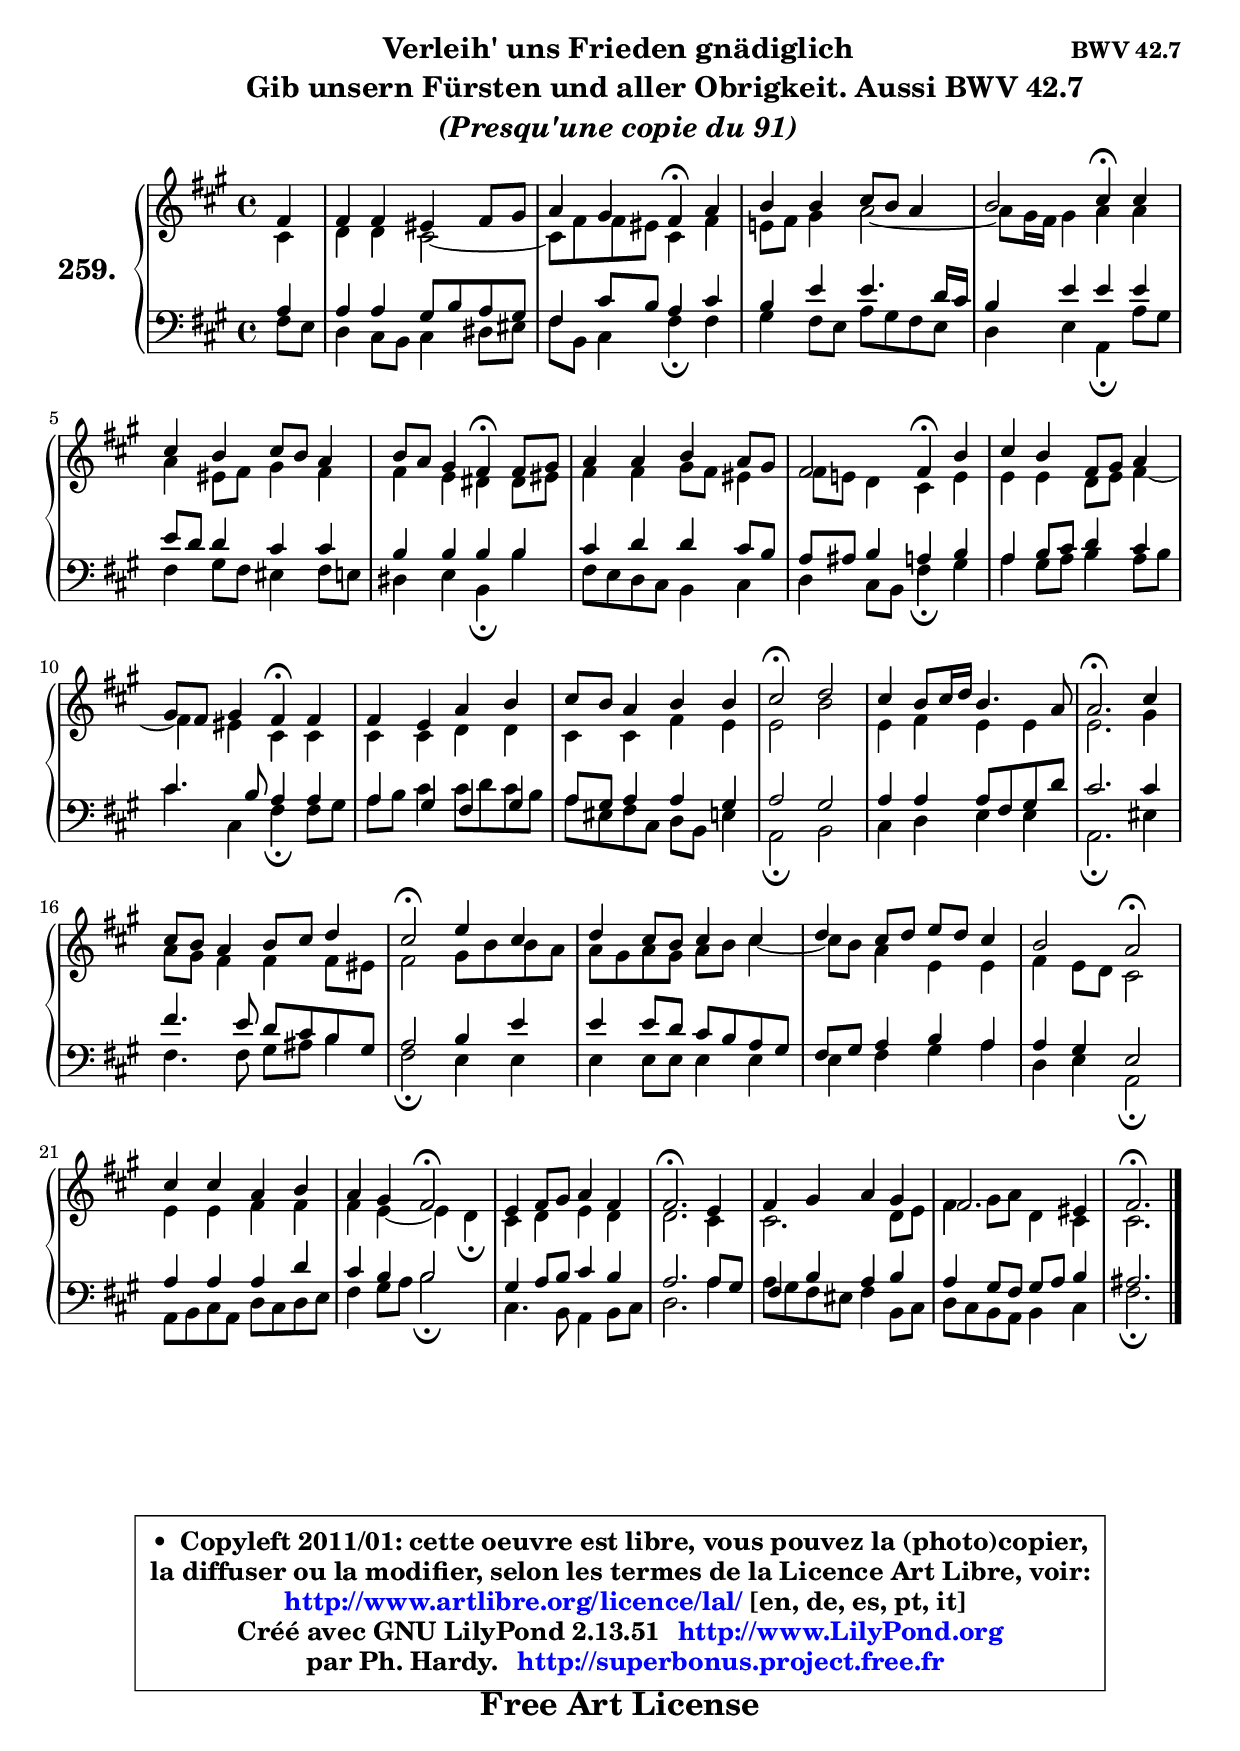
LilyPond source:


\version "2.13.51"

    \paper {
%	system-system-spacing #'padding = #0.1
%	score-system-spacing #'padding = #0.1
%	ragged-bottom = ##f
%	ragged-last-bottom = ##f
	}

    \header {
      opus = \markup { \bold "BWV 42.7" }
      piece = \markup { \hspace #9 \fontsize #2 \bold \column \center-align { \line { "Verleih' uns Frieden gnädiglich" }
          \line { \hspace #9 "Gib unsern Fürsten und aller Obrigkeit. Aussi BWV 42.7" }
                     \line { \italic "(Presqu'une copie du 91)" }
                 } }
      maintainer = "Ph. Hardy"
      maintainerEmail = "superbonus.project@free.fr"
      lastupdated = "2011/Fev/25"
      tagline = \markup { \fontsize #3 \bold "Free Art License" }
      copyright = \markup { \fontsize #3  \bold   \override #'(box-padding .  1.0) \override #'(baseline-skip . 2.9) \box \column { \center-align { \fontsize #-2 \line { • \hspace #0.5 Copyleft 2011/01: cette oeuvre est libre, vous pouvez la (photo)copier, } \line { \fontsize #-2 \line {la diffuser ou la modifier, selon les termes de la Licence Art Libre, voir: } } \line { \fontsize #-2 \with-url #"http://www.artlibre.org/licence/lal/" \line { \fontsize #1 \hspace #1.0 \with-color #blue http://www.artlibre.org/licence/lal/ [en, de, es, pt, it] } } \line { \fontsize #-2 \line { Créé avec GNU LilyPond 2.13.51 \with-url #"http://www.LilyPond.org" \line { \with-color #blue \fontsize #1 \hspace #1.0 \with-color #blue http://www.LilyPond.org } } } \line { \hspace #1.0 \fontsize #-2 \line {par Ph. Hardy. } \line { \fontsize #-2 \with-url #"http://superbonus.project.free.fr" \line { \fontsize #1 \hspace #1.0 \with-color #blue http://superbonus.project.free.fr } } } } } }

	  }

  guidemidi = {
        r4 |
        R1 |
        r2 \tempo 4 = 30 r4 \tempo 4 = 78 r4 |
        R1 |
        r2 \tempo 4 = 30 r4 \tempo 4 = 78 r4 |
        R1 |
        r2 \tempo 4 = 30 r4 \tempo 4 = 78 r4 |
        R1 |
        r2 \tempo 4 = 30 r4 \tempo 4 = 78 r4 |
        R1 |
        r2 \tempo 4 = 30 r4 \tempo 4 = 78 r4 |
        R1 |
        R1 |
        \tempo 4 = 34 r2 \tempo 4 = 78 r2 |
        R1 |
        \tempo 4 = 40 r2. \tempo 4 = 78 r4 |
        R1 |
        \tempo 4 = 34 r2 \tempo 4 = 78 r2 |
        R1 |
        R1 |
        r2 \tempo 4 = 34 r2 \tempo 4 = 78 |
        R1 |
        r2 \tempo 4 = 34 r2 \tempo 4 = 78 |
        R1 |
        \tempo 4 = 40 r2. \tempo 4 = 78 r4 |
        R1 |
        R1 |
        \tempo 4 = 40 r2. 
	}

  upper = {
	\time 4/4
	\key fis \minor
	\clef treble
	\partial 4
	\voiceOne
	<< { 
	% SOPRANO
	\set Voice.midiInstrument = "acoustic grand"
	\relative c' {
        fis4 |
        fis4 fis eis fis8 gis |
        a4 gis fis\fermata a4 |
        b4 b cis8 b a4 |
        b2 cis4\fermata cis |
        cis4 b cis8 b a4 |
        b8 a gis4 fis\fermata fis8 gis |
        a4 a b a8 gis |
        fis2 fis4\fermata b |
        cis4 b fis8 gis a4 |
        gis8 fis gis4 fis\fermata fis |
        fis4 e a b |
        cis8 b a4 b b |
        cis2\fermata d2 |
        cis4 b8 cis16 d b4. a8 |
        a2.\fermata cis4 |
        cis8 b a4 b8 cis d4 |
        cis2\fermata e4 cis |
        d4 cis8 b cis4 cis |
        d4 cis8 d e d cis4 |
        b2 a2\fermata |
        cis4 cis a b |
        a4 gis fis2\fermata |
        e4 fis8 gis a4 fis |
        fis2.\fermata e4 |
        fis4 gis a gis |
        fis2. eis4 |
        fis2.\fermata
        \bar "|."
	} % fin de relative
	}

	\context Voice="1" { \voiceTwo 
	% ALTO
	\set Voice.midiInstrument = "acoustic grand"
	\relative c' {
        cis4 |
        d4 d cis2 ~ |
        cis8 fis fis eis cis4 fis |
        e!8 fis gis4 a2 ~ |
        a8 gis16 fis gis4 a a |
        a4 eis8 fis gis4 fis |
        fis4 e dis dis8 eis |
        fis4 fis gis8 fis eis4 |
        fis8 e! d4 cis e |
        e4 e d8 e fis4 ~ |
        fis4 eis cis cis |
        cis4 cis d d |
        cis4 cis fis e |
        e2 b' |
        e,4 fis e e |
        e2. gis4 |
        a8 gis fis4 fis fis8 eis |
        fis2 gis8 b b a |
        a8 gis a gis a b cis4 ~ |
        cis8 b a4 e e |
        fis4 e8 d cis2 |
        e4 e fis fis |
        fis4 e ~ e4 d4\fermata |
        cis4 d e d |
        d2. cis4 |
	cis2. d8 e |
        fis4 gis8 a d,4 cis |
        cis2.
        \bar "|."
	} % fin de relative
	\oneVoice
	} >>
	}

    lower = {
	\time 4/4
	\key fis \minor
	\clef bass
	\partial 4
        \mergeDifferentlyDottedOn
	\voiceOne
	<< { 
	% TENOR
	\set Voice.midiInstrument = "acoustic grand"
	\relative c' {
        a4 |
        a4 a gis8 b a gis |
        fis4 cis'8 b a4 cis |
        b4 e e4. d16 cis |
        b4 e e e |
        e8 d d4 cis cis |
        b4 b b b |
        cis4 d d cis8 b |
        a8 ais b4 a b |
        a4 b8 cis d4 cis |
        cis4. b8 a4 a |
        a4 gis fis gis |
        a8 gis a4 a gis |
        a2 gis |
        a4 a a8 fis gis d' |
        cis2. cis4 |
        fis4. e8 d cis b gis |
        a2 b4 e |
        e4 e8 d cis b a gis |
        fis8 gis a4 b a |
        a4 gis e2 |
        a4 a a d |
        cis4 b b2 |
        gis4 a8 b cis4 b |
        a2. a8 gis |
        fis4 b a b |
        a4 gis8 fis gis a b4 |
        ais2.
        \bar "|."
	} % fin de relative
	}
	\context Voice="1" { \voiceTwo 
	% BASS
	\set Voice.midiInstrument = "acoustic grand"
	\relative c {
        fis8 e8 |
        d4 cis8 b cis4 dis8 eis |
        fis8 b, cis4 fis\fermata fis |
        gis4 fis8 e a gis fis e |
        d4 e a,\fermata a'8 gis |
        fis4 gis8 fis eis4 fis8 e |
        dis4 e b\fermata b' |
        fis8 e d cis b4 cis |
        d4 cis8 b fis'4\fermata gis4 |
        a4 gis8 a b4 a8 b |
        cis4 cis, fis\fermata fis8 gis |
        a8 b cis4 cis8 d cis b |
        a8 eis fis cis d b e4 |
        a,2\fermata b2 |
        cis4 d e e |
        a,2.\fermata eis'4 |
        fis4. fis8 gis ais b4 |
        fis2\fermata e4 e |
        e4 e8 e e4 e |
        e4 fis gis a |
        d,4 e a,2\fermata |
        a8 b cis a d cis d e |
        fis4 gis8 a b2\fermata |
        cis,4. b8 a4 b8 cis |
        d2. a'4 |
	a8 gis8 fis eis fis4 b,8 cis |
        d8 cis b a b4 cis |
        fis2.\fermata
        \bar "|."
	} % fin de relative
	\oneVoice
	} >>
	}


    \score { 

	\new PianoStaff <<
	\set PianoStaff.instrumentName = \markup { \bold \huge "259." }
	\new Staff = "upper" \upper
	\new Staff = "lower" \lower
	>>

    \layout {
%	ragged-last = ##f
	   }

         } % fin de score

  \score {
    \unfoldRepeats { << \guidemidi \upper \lower >> }
    \midi {
    \context {
     \Staff
      \remove "Staff_performer"
               }

     \context {
      \Voice
       \consists "Staff_performer"
                }

     \context { 
      \Score
      tempoWholesPerMinute = #(ly:make-moment 78 4)
		}
	    }
	}

